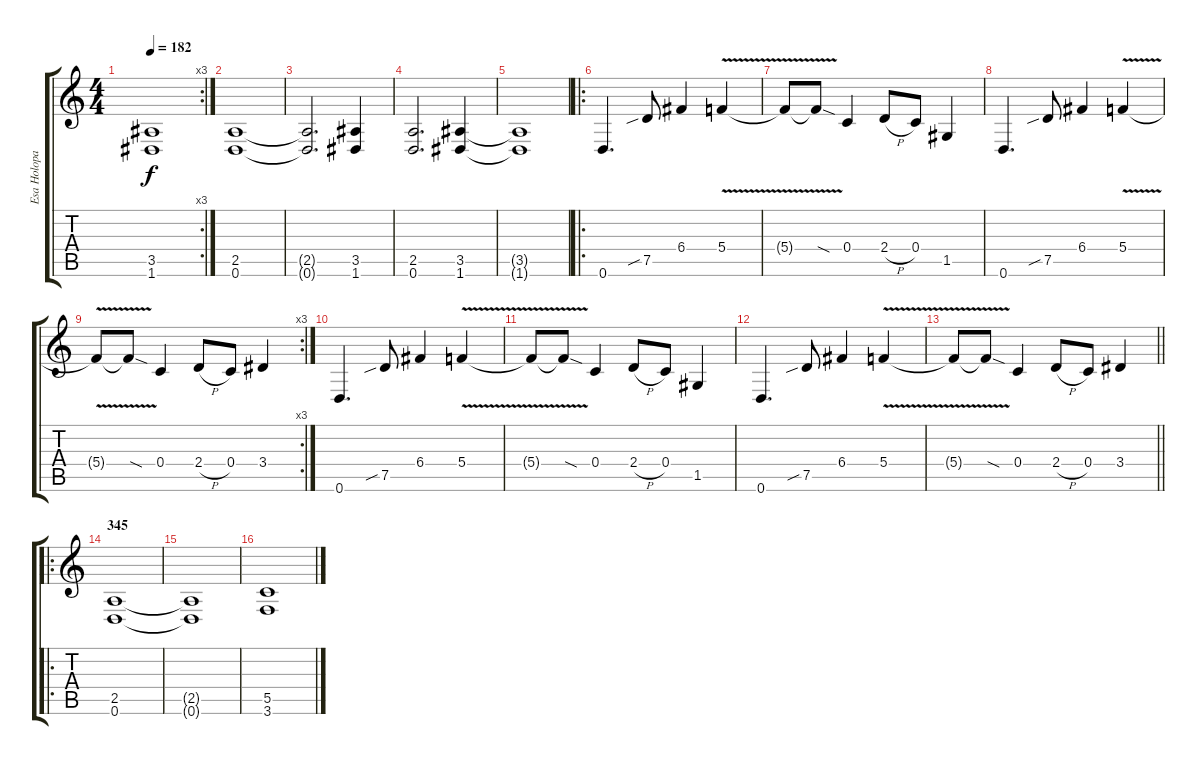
\track ("Esa Holopainen" "Esa Holopa") {instrument distortionguitar}
\staff {score tabs}
\tuning (D4 A3 F3 C3 G2 D2) {hide}
\rc 3
\ts (4 4)
\tempo 182
\clef g2
\ks c
(3.5{t} 1.6{t}).1{dy f} |
(2.5 0.6).1 |
(2.5{t} 0.6{t}).2{d} (3.5 1.6).4 |
(2.5 0.6).2{d} (3.5 1.6).4 |
(3.5{t} 1.6{t}).1 |
\ro
0.6.4{d} 7.5{sib}.8 6.4.4 5.4{v}.4 |
5.4{v t}.8 5.4{sod t}.8 0.4.4 2.4{h}.8 0.4.8 1.5.4 |
0.6.4{d} 7.5{sib}.8 6.4.4 5.4{v}.4 |
\rc 3
5.4{v t}.8 5.4{sod t}.8 0.4.4 2.4{h}.8 0.4.8 3.4.4 |
0.6.4{d} 7.5{sib}.8 6.4.4 5.4{v}.4 |
5.4{v t}.8 5.4{sod t}.8 0.4.4 2.4{h}.8 0.4.8 1.5.4 |
0.6.4{d} 7.5{sib}.8 6.4.4 5.4{v}.4 |
\barLineRight lightlight
5.4{v t}.8 5.4{sod t}.8 0.4.4 2.4{h}.8 0.4.8 3.4.4 |
\ro
\section ("" "345")
(2.5 0.6).1 |
(2.5{t} 0.6{t}).1 |
(5.5 3.6).1
